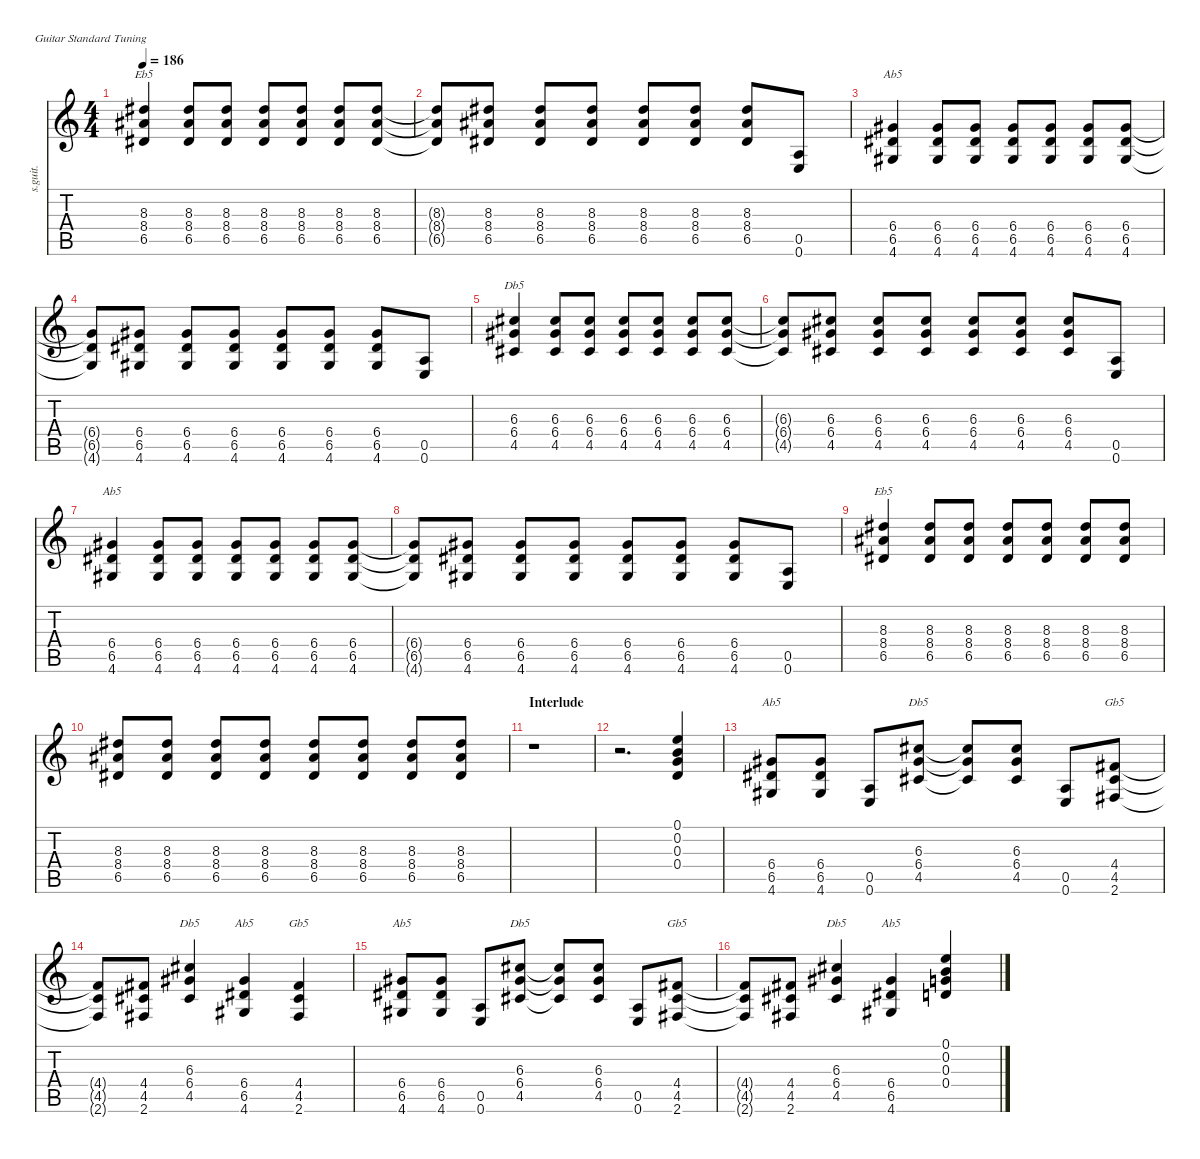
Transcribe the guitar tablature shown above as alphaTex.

\defaultSystemsLayout 4
\hideDynamics
\bracketExtendMode nobrackets
\track ("Billie Joe Armstrong\n (Rhythm)" "s.guit.") {instrument distortionguitar}
\staff {score tabs}
\tuning (E4 B3 G3 D3 A2 E2)
\chord ("Gb5" 3 1 2 2 0 x) {showdiagram false}
\chord ("Ab5" 3 1 2 2 0 x) {showdiagram false}
\chord ("Db5" 3 1 2 2 0 x) {showdiagram false}
\chord ("Eb5" 3 1 2 2 0 x) {showdiagram false}
\ts (4 4)
\tempo 186
\clef g2
\ks c
(8.3{acc #} 8.4{acc #} 6.5{acc #}).4{ch "Eb5" dy f} (8.3{acc #} 8.4{acc #} 6.5{acc #}).8 (8.3{acc #} 8.4{acc #} 6.5{acc #}).8 (8.3{acc #} 8.4{acc #} 6.5{acc #}).8 (8.3{acc #} 8.4{acc #} 6.5{acc #}).8 (8.3{acc #} 8.4{acc #} 6.5{acc #}).8 (8.3{acc #} 8.4{acc #} 6.5{acc #}).8 |
(8.3{t acc #} 8.4{t acc #} 6.5{t acc #}).8 (8.3{acc #} 8.4{acc #} 6.5{acc #}).8 (8.3{acc #} 8.4{acc #} 6.5{acc #}).8 (8.3{acc #} 8.4{acc #} 6.5{acc #}).8 (8.3{acc #} 8.4{acc #} 6.5{acc #}).8 (8.3{acc #} 8.4{acc #} 6.5{acc #}).8 (8.3{acc #} 8.4{acc #} 6.5{acc #}).8 (0.5 0.6).8 |
(6.4{acc #} 6.5{acc #} 4.6{acc #}).4{ch "Ab5"} (6.4{acc #} 6.5{acc #} 4.6{acc #}).8 (6.4{acc #} 6.5{acc #} 4.6{acc #}).8 (6.4{acc #} 6.5{acc #} 4.6{acc #}).8 (6.4{acc #} 6.5{acc #} 4.6{acc #}).8 (6.4{acc #} 6.5{acc #} 4.6{acc #}).8 (6.4{acc #} 6.5{acc #} 4.6{acc #}).8 |
(6.4{t acc #} 6.5{t acc #} 4.6{t acc #}).8 (6.4{acc #} 6.5{acc #} 4.6{acc #}).8 (6.4{acc #} 6.5{acc #} 4.6{acc #}).8 (6.4{acc #} 6.5{acc #} 4.6{acc #}).8 (6.4{acc #} 6.5{acc #} 4.6{acc #}).8 (6.4{acc #} 6.5{acc #} 4.6{acc #}).8 (6.4{acc #} 6.5{acc #} 4.6{acc #}).8 (0.5 0.6).8 |
(6.3{acc #} 6.4{acc #} 4.5{acc #}).4{ch "Db5"} (6.3{acc #} 6.4{acc #} 4.5{acc #}).8 (6.3{acc #} 6.4{acc #} 4.5{acc #}).8 (6.3{acc #} 6.4{acc #} 4.5{acc #}).8 (6.3{acc #} 6.4{acc #} 4.5{acc #}).8 (6.3{acc #} 6.4{acc #} 4.5{acc #}).8 (6.3{acc #} 6.4{acc #} 4.5{acc #}).8 |
(6.3{t acc #} 6.4{t acc #} 4.5{t acc #}).8 (6.3{acc #} 6.4{acc #} 4.5{acc #}).8 (6.3{acc #} 6.4{acc #} 4.5{acc #}).8 (6.3{acc #} 6.4{acc #} 4.5{acc #}).8 (6.3{acc #} 6.4{acc #} 4.5{acc #}).8 (6.3{acc #} 6.4{acc #} 4.5{acc #}).8 (6.3{acc #} 6.4{acc #} 4.5{acc #}).8 (0.5 0.6).8 |
(6.4{acc #} 6.5{acc #} 4.6{acc #}).4{ch "Ab5"} (6.4{acc #} 6.5{acc #} 4.6{acc #}).8 (6.4{acc #} 6.5{acc #} 4.6{acc #}).8 (6.4{acc #} 6.5{acc #} 4.6{acc #}).8 (6.4{acc #} 6.5{acc #} 4.6{acc #}).8 (6.4{acc #} 6.5{acc #} 4.6{acc #}).8 (6.4{acc #} 6.5{acc #} 4.6{acc #}).8 |
(6.4{t acc #} 6.5{t acc #} 4.6{t acc #}).8 (6.4{acc #} 6.5{acc #} 4.6{acc #}).8 (6.4{acc #} 6.5{acc #} 4.6{acc #}).8 (6.4{acc #} 6.5{acc #} 4.6{acc #}).8 (6.4{acc #} 6.5{acc #} 4.6{acc #}).8 (6.4{acc #} 6.5{acc #} 4.6{acc #}).8 (6.4{acc #} 6.5{acc #} 4.6{acc #}).8 (0.5 0.6).8 |
(8.3{acc #} 8.4{acc #} 6.5{acc #}).4{ch "Eb5"} (8.3{acc #} 8.4{acc #} 6.5{acc #}).8 (8.3{acc #} 8.4{acc #} 6.5{acc #}).8 (8.3{acc #} 8.4{acc #} 6.5{acc #}).8 (8.3{acc #} 8.4{acc #} 6.5{acc #}).8 (8.3{acc #} 8.4{acc #} 6.5{acc #}).8 (8.3{acc #} 8.4{acc #} 6.5{acc #}).8 |
(8.3{acc #} 8.4{acc #} 6.5{acc #}).8 (8.3{acc #} 8.4{acc #} 6.5{acc #}).8 (8.3{acc #} 8.4{acc #} 6.5{acc #}).8 (8.3{acc #} 8.4{acc #} 6.5{acc #}).8 (8.3{acc #} 8.4{acc #} 6.5{acc #}).8 (8.3{acc #} 8.4{acc #} 6.5{acc #}).8 (8.3{acc #} 8.4{acc #} 6.5{acc #}).8 (8.3{acc #} 8.4{acc #} 6.5{acc #}).8 |
\section ("" "Interlude")
r.1 |
r.2{d} (0.1 0.2 0.3 0.4).4 |
(6.4{acc #} 6.5{acc #} 4.6{acc #}).8{ch "Ab5"} (6.4{acc #} 6.5{acc #} 4.6{acc #}).8 (0.5 0.6).8 (6.3{acc #} 6.4{acc #} 4.5{acc #}).8{ch "Db5"} (6.3{t acc #} 6.4{t acc #} 4.5{t acc #}).8 (6.3{acc #} 6.4{acc #} 4.5{acc #}).8 (0.5 0.6).8 (4.4{acc #} 4.5{acc #} 2.6{acc #}).8{ch "Gb5"} |
(4.4{t acc #} 4.5{t acc #} 2.6{t acc #}).8 (4.4{acc #} 4.5{acc #} 2.6{acc #}).8 (6.3{acc #} 6.4{acc #} 4.5{acc #}).4{ch "Db5"} (6.4{acc #} 6.5{acc #} 4.6{acc #}).4{ch "Ab5"} (4.4{acc #} 4.5{acc #} 2.6{acc #}).4{ch "Gb5"} |
(6.4{acc #} 6.5{acc #} 4.6{acc #}).8{ch "Ab5"} (6.4{acc #} 6.5{acc #} 4.6{acc #}).8 (0.5 0.6).8 (6.3{acc #} 6.4{acc #} 4.5{acc #}).8{ch "Db5"} (6.3{t acc #} 6.4{t acc #} 4.5{t acc #}).8 (6.3{acc #} 6.4{acc #} 4.5{acc #}).8 (0.5 0.6).8 (4.4{acc #} 4.5{acc #} 2.6{acc #}).8{ch "Gb5"} |
(4.4{t acc #} 4.5{t acc #} 2.6{t acc #}).8 (4.4{acc #} 4.5{acc #} 2.6{acc #}).8 (6.3{acc #} 6.4{acc #} 4.5{acc #}).4{ch "Db5"} (6.4{acc #} 6.5{acc #} 4.6{acc #}).4{ch "Ab5"} (0.1 0.2 0.3 0.4).4
